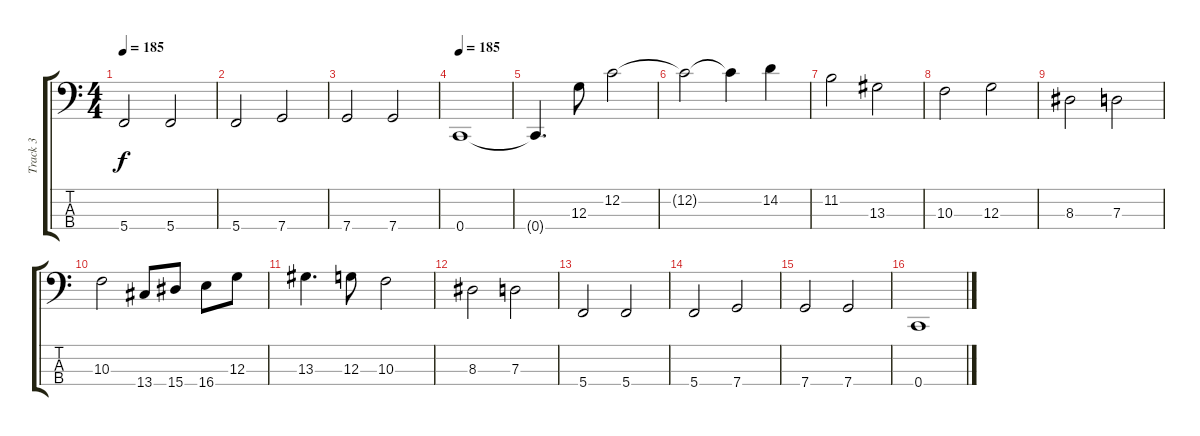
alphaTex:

\track ("Track 3" "Track 3") {instrument electricbassfinger}
\staff {score tabs}
\tuning (F2 C2 G1 C1) {hide}
\ts (4 4)
\tempo 185
\clef f4
\ks c
5.4.2{dy f} 5.4.2 |
5.4.2 7.4.2 |
7.4.2 7.4.2 |
\tempo 185
0.4.1 |
0.4{t}.4{d} 12.3.8 12.2.2 |
12.2{t}.2 12.2{t}.4 14.2.4 |
11.2.2 13.3.2 |
10.3.2 12.3.2 |
8.3.2 7.3.2 |
10.3.2 13.4.8 15.4.8 16.4.8 12.3.8 |
13.3.4{d} 12.3.8 10.3.2 |
8.3.2 7.3.2 |
5.4.2 5.4.2 |
5.4.2 7.4.2 |
7.4.2 7.4.2 |
0.4.1
